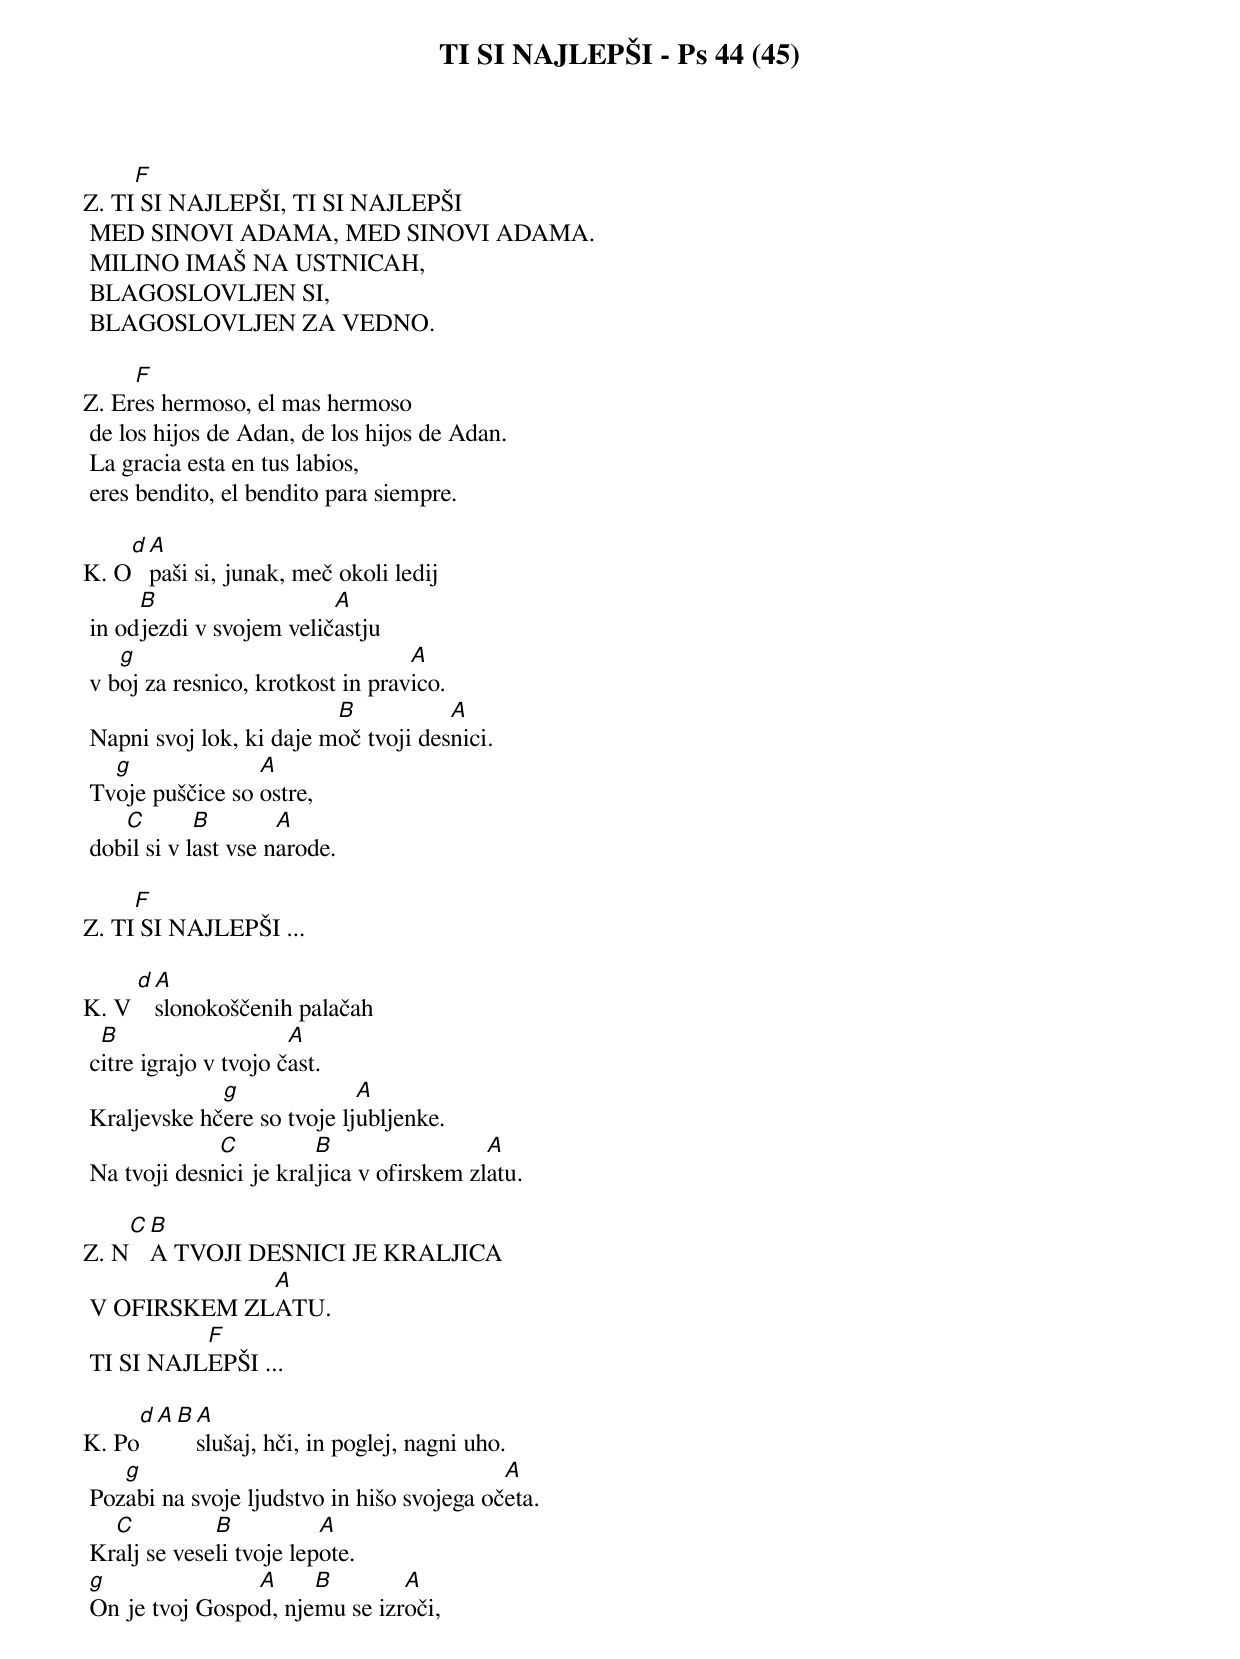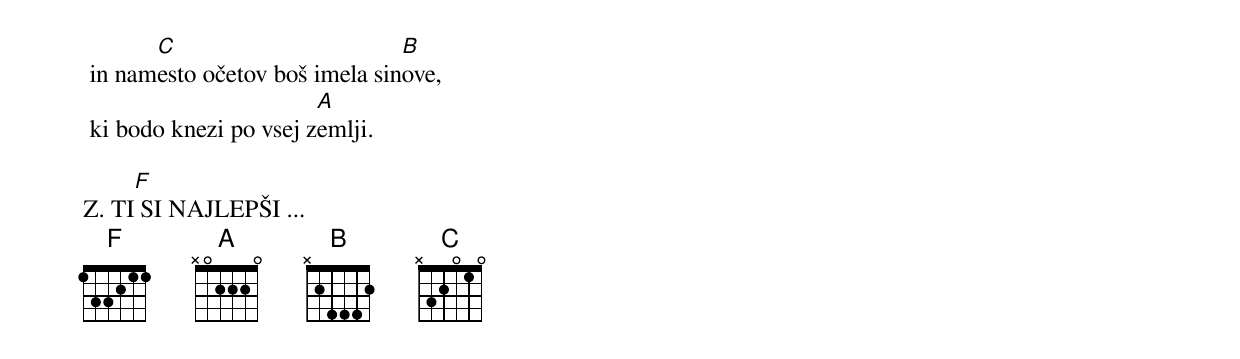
{title: TI SI NAJLEPŠI - Ps 44 (45)}

Z.	TI[F] SI NAJLEPŠI, TI SI NAJLEPŠI
	MED SINOVI ADAMA, MED SINOVI ADAMA.
	MILINO IMAŠ NA USTNICAH,
	BLAGOSLOVLJEN SI,
	BLAGOSLOVLJEN ZA VEDNO.

Z.	Er[F]es hermoso, el mas hermoso
	de los hijos de Adan, de los hijos de Adan.
	La gracia esta en tus labios,
	eres bendito, el bendito para siempre.

K.	O[d][A]paši si, junak, meč okoli ledij
	in od[B]jezdi v svojem velič[A]astju
	v b[g]oj za resnico, krotkost in prav[A]ico.
	Napni svoj lok, ki daje m[B]oč tvoji des[A]nici.
	Tv[g]oje puščice so [A]ostre,
	dob[C]il si v l[B]ast vse n[A]arode.

Z.	TI[F] SI NAJLEPŠI ...

K.	V [d][A]slonokoščenih palačah
	c[B]itre igrajo v tvojo č[A]ast.
	Kraljevske hč[g]ere so tvoje lj[A]ubljenke.
	Na tvoji desn[C]ici je kral[B]jica v ofirskem zl[A]atu.

Z.	N[C][B]A TVOJI DESNICI JE KRALJICA
	V OFIRSKEM ZL[A]ATU.
	TI SI NAJL[F]EPŠI ...

K.	Po[d][A][B][A]slušaj, hči, in poglej, nagni uho.
	Poz[g]abi na svoje ljudstvo in hišo svojega oč[A]eta.
	Kr[C]alj se vese[B]li tvoje lep[A]ote.
	[g]On je tvoj Gospo[A]d, nje[B]mu se izr[A]oči,
	in nam[C]esto očetov boš imela sin[B]ove,
	ki bodo knezi po vsej z[A]emlji.

Z.	TI[F] SI NAJLEPŠI ...
